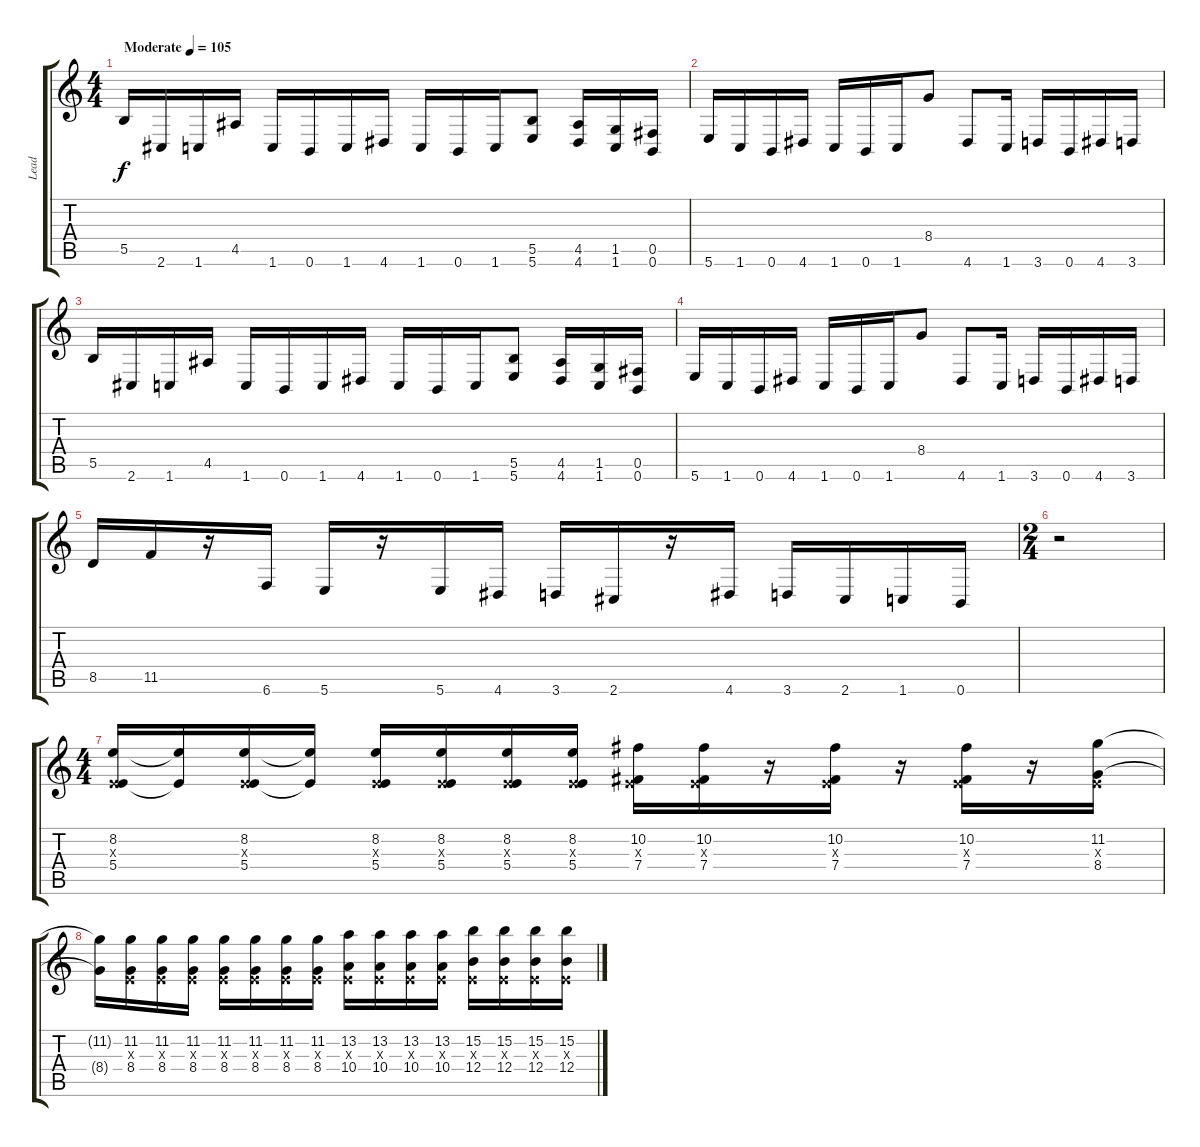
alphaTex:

\track ("Lead" "Lead") {instrument distortionguitar}
\staff {score tabs}
\tuning (Db4 Ab3 E3 B2 Gb2 B1) {hide}
\ts (4 4)
\tempo (105 "Moderate")
\clef g2
\ks c
5.5.16{dy f instrument distortionguitar} 2.6.16 1.6.16 4.5.16 1.6.16 0.6.16 1.6.16 4.6.16 1.6.16 0.6.16 1.6.16 (5.5 5.6).8 (4.5 4.6).16 (1.5 1.6).16 (0.5 0.6).16 |
5.6.16 1.6.16 0.6.16 4.6.16 1.6.16 0.6.16 1.6.16 8.4.8 4.6.8 1.6.16 3.6.16 0.6.16 4.6.16 3.6.16 |
5.5.16 2.6.16 1.6.16 4.5.16 1.6.16 0.6.16 1.6.16 4.6.16 1.6.16 0.6.16 1.6.16 (5.5 5.6).8 (4.5 4.6).16 (1.5 1.6).16 (0.5 0.6).16 |
5.6.16 1.6.16 0.6.16 4.6.16 1.6.16 0.6.16 1.6.16 8.4.8 4.6.8 1.6.16 3.6.16 0.6.16 4.6.16 3.6.16 |
8.5.16 11.5.16 r.16 6.6.16 5.6.16 r.16 5.6.16 4.6.16 3.6.16 2.6.16 r.16 4.6.16 3.6.16 2.6.16 1.6.16 0.6.16 |
\ts (2 4)
r.2 |
\ts (4 4)
(8.2 0.3{x} 5.4).16 (8.2{t} 5.4{t}).16 (8.2 0.3{x} 5.4).16 (8.2{t} 5.4{t}).16 (8.2 0.3{x} 5.4).16 (8.2 0.3{x} 5.4).16 (8.2 0.3{x} 5.4).16 (8.2 0.3{x} 5.4).16 (10.2 0.3{x} 7.4).16 (10.2 0.3{x} 7.4).16 r.16 (10.2 0.3{x} 7.4).16 r.16 (10.2 0.3{x} 7.4).16 r.16 (11.2 0.3{x} 8.4).16 |
(11.2{t} 8.4{t}).16 (11.2 0.3{x} 8.4).16 (11.2 0.3{x} 8.4).16 (11.2 0.3{x} 8.4).16 (11.2 0.3{x} 8.4).16 (11.2 0.3{x} 8.4).16 (11.2 0.3{x} 8.4).16 (11.2 0.3{x} 8.4).16 (13.2 0.3{x} 10.4).16 (13.2 0.3{x} 10.4).16 (13.2 0.3{x} 10.4).16 (13.2 0.3{x} 10.4).16 (15.2 0.3{x} 12.4).16 (15.2 0.3{x} 12.4).16 (15.2 0.3{x} 12.4).16 (15.2 0.3{x} 12.4).16
